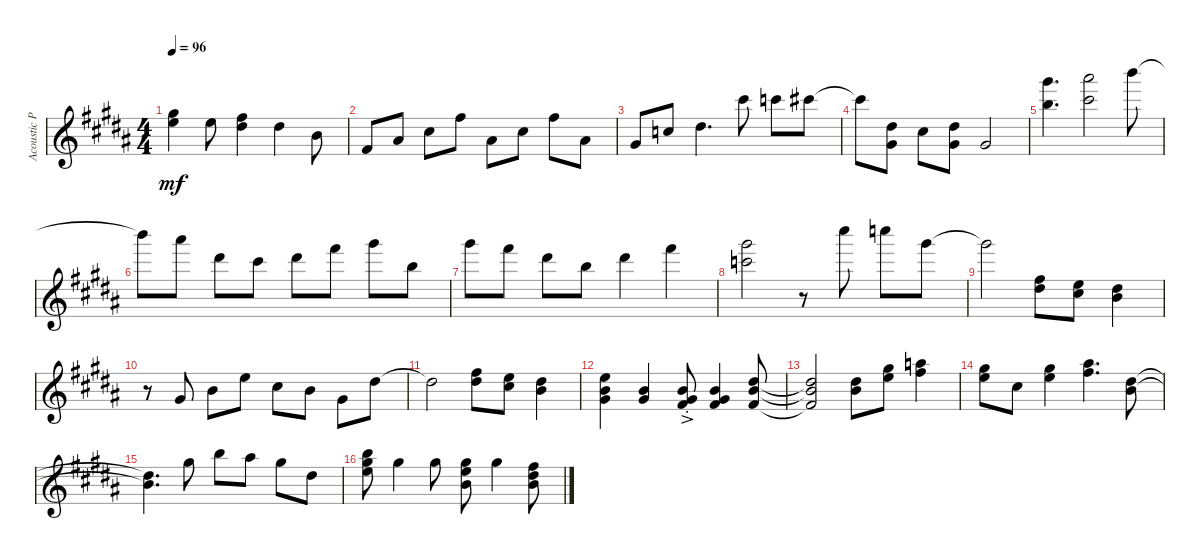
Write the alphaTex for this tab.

\track ("Acoustic Piano (Staff 1)" "Acoustic P") {instrument electricguitarclean}
\staff {score}
\tuning (E4 B3 G3 D3 A2 E2 B1) {hide}
\ts (4 4)
\tempo 96
\clef g2
\ks b
(0.1 9.2).4{dy mf} 0.1.8 (2.1 4.2).4 4.2.4 0.2.8 |
4.4.8 3.3.8 2.2.8 2.1.8 3.3.8 2.2.8 2.1.8 3.3.8 |
1.3.8 1.2.8 4.2.4{d} 9.1.8 8.1.8 9.1.8 |
9.1{t}.8 (4.2 1.3).8 2.2.8 (4.2 1.3).8 1.3.2 |
(16.1 12.2).4{d} (18.1 14.2).2 19.1.8 |
19.1{t}.8 18.1.8 11.1.8 9.1.8 11.1.8 14.1.8 16.1.8 7.1.8 |
16.1.8 14.1.8 11.1.8 7.1.8 11.1.4 14.1.4 |
(16.1 13.2).2 r.8 21.1.8 20.1.8 16.1.8 |
16.1{t}.2 (2.1 4.2).8 (0.1 2.2).8 (4.2 4.3).4 |
r.8 1.3.8 0.2.8 0.1.8 2.2.8 0.2.8 1.3.8 4.2.8 |
4.2{t}.2 (2.1 4.2).8 (0.1 2.2).8 (4.2 4.3).4 |
(0.1 0.2 1.3).4 (0.2 1.3).4 (0.2{ac st} 1.3{ac st} 4.4{ac st}).8 (0.2 1.3 4.4).4 (4.2 4.3 4.4).8 |
(4.2{t} 4.3{t} 4.4{t}).2 (4.2 4.3).8 (4.1 5.2).8 (2.1 10.2).4 |
(4.1 5.2).8 2.2.8 (4.1 5.2).4 (6.1 7.2).4{d} (4.2 4.3).8 |
(4.2{t} 4.3{t}).4{d} 4.1.8 7.1.8 6.1.8 4.1.8 4.2.8 |
(7.1 9.2 9.3).8 4.1.4 4.1.8 (4.1 5.2 4.3).8 4.1.4 (2.1 4.2 4.3).8
